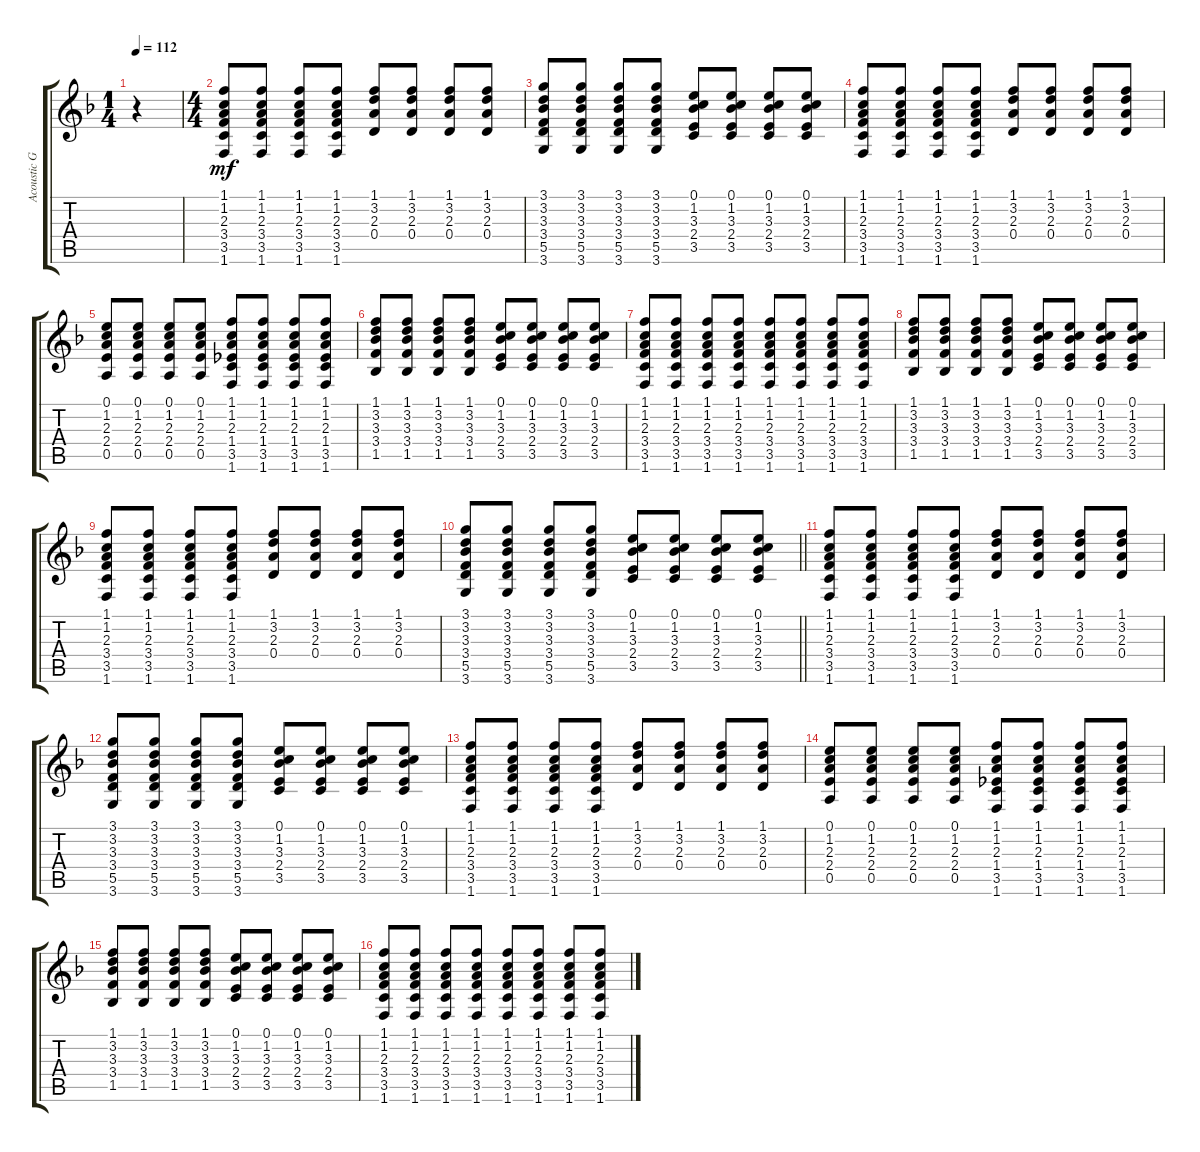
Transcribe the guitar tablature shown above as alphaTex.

\track ("Acoustic Guitar" "Acoustic G") {instrument acousticguitarsteel}
\staff {score tabs}
\tuning (E4 B3 G3 D3 A2 E2) {hide}
\ts (1 4)
\tempo 112
\clef g2
\ks f
r.4{dy mf instrument acousticguitarsteel} |
\ts (4 4)
(1.1 1.2 2.3 3.4 3.5 1.6).8 (1.1 1.2 2.3 3.4 3.5 1.6).8 (1.1 1.2 2.3 3.4 3.5 1.6).8 (1.1 1.2 2.3 3.4 3.5 1.6).8 (1.1 3.2 2.3 0.4).8 (1.1 3.2 2.3 0.4).8 (1.1 3.2 2.3 0.4).8 (1.1 3.2 2.3 0.4).8 |
(3.1 3.2 3.3 3.4 5.5 3.6).8 (3.1 3.2 3.3 3.4 5.5 3.6).8 (3.1 3.2 3.3 3.4 5.5 3.6).8 (3.1 3.2 3.3 3.4 5.5 3.6).8 (0.1 1.2 3.3 2.4 3.5).8 (0.1 1.2 3.3 2.4 3.5).8 (0.1 1.2 3.3 2.4 3.5).8 (0.1 1.2 3.3 2.4 3.5).8 |
(1.1 1.2 2.3 3.4 3.5 1.6).8 (1.1 1.2 2.3 3.4 3.5 1.6).8 (1.1 1.2 2.3 3.4 3.5 1.6).8 (1.1 1.2 2.3 3.4 3.5 1.6).8 (1.1 3.2 2.3 0.4).8 (1.1 3.2 2.3 0.4).8 (1.1 3.2 2.3 0.4).8 (1.1 3.2 2.3 0.4).8 |
(0.1 1.2 2.3 2.4 0.5).8 (0.1 1.2 2.3 2.4 0.5).8 (0.1 1.2 2.3 2.4 0.5).8 (0.1 1.2 2.3 2.4 0.5).8 (1.1 1.2 2.3 1.4 3.5 1.6).8 (1.1 1.2 2.3 1.4 3.5 1.6).8 (1.1 1.2 2.3 1.4 3.5 1.6).8 (1.1 1.2 2.3 1.4 3.5 1.6).8 |
(1.1 3.2 3.3 3.4 1.5).8 (1.1 3.2 3.3 3.4 1.5).8 (1.1 3.2 3.3 3.4 1.5).8 (1.1 3.2 3.3 3.4 1.5).8 (0.1 1.2 3.3 2.4 3.5).8 (0.1 1.2 3.3 2.4 3.5).8 (0.1 1.2 3.3 2.4 3.5).8 (0.1 1.2 3.3 2.4 3.5).8 |
(1.1 1.2 2.3 3.4 3.5 1.6).8 (1.1 1.2 2.3 3.4 3.5 1.6).8 (1.1 1.2 2.3 3.4 3.5 1.6).8 (1.1 1.2 2.3 3.4 3.5 1.6).8 (1.1 1.2 2.3 3.4 3.5 1.6).8 (1.1 1.2 2.3 3.4 3.5 1.6).8 (1.1 1.2 2.3 3.4 3.5 1.6).8 (1.1 1.2 2.3 3.4 3.5 1.6).8 |
(1.1 3.2 3.3 3.4 1.5).8 (1.1 3.2 3.3 3.4 1.5).8 (1.1 3.2 3.3 3.4 1.5).8 (1.1 3.2 3.3 3.4 1.5).8 (0.1 1.2 3.3 2.4 3.5).8 (0.1 1.2 3.3 2.4 3.5).8 (0.1 1.2 3.3 2.4 3.5).8 (0.1 1.2 3.3 2.4 3.5).8 |
(1.1 1.2 2.3 3.4 3.5 1.6).8 (1.1 1.2 2.3 3.4 3.5 1.6).8 (1.1 1.2 2.3 3.4 3.5 1.6).8 (1.1 1.2 2.3 3.4 3.5 1.6).8 (1.1 3.2 2.3 0.4).8 (1.1 3.2 2.3 0.4).8 (1.1 3.2 2.3 0.4).8 (1.1 3.2 2.3 0.4).8 |
\barLineRight lightlight
(3.1 3.2 3.3 3.4 5.5 3.6).8 (3.1 3.2 3.3 3.4 5.5 3.6).8 (3.1 3.2 3.3 3.4 5.5 3.6).8 (3.1 3.2 3.3 3.4 5.5 3.6).8 (0.1 1.2 3.3 2.4 3.5).8 (0.1 1.2 3.3 2.4 3.5).8 (0.1 1.2 3.3 2.4 3.5).8 (0.1 1.2 3.3 2.4 3.5).8 |
(1.1 1.2 2.3 3.4 3.5 1.6).8 (1.1 1.2 2.3 3.4 3.5 1.6).8 (1.1 1.2 2.3 3.4 3.5 1.6).8 (1.1 1.2 2.3 3.4 3.5 1.6).8 (1.1 3.2 2.3 0.4).8 (1.1 3.2 2.3 0.4).8 (1.1 3.2 2.3 0.4).8 (1.1 3.2 2.3 0.4).8 |
(3.1 3.2 3.3 3.4 5.5 3.6).8 (3.1 3.2 3.3 3.4 5.5 3.6).8 (3.1 3.2 3.3 3.4 5.5 3.6).8 (3.1 3.2 3.3 3.4 5.5 3.6).8 (0.1 1.2 3.3 2.4 3.5).8 (0.1 1.2 3.3 2.4 3.5).8 (0.1 1.2 3.3 2.4 3.5).8 (0.1 1.2 3.3 2.4 3.5).8 |
(1.1 1.2 2.3 3.4 3.5 1.6).8 (1.1 1.2 2.3 3.4 3.5 1.6).8 (1.1 1.2 2.3 3.4 3.5 1.6).8 (1.1 1.2 2.3 3.4 3.5 1.6).8 (1.1 3.2 2.3 0.4).8 (1.1 3.2 2.3 0.4).8 (1.1 3.2 2.3 0.4).8 (1.1 3.2 2.3 0.4).8 |
(0.1 1.2 2.3 2.4 0.5).8 (0.1 1.2 2.3 2.4 0.5).8 (0.1 1.2 2.3 2.4 0.5).8 (0.1 1.2 2.3 2.4 0.5).8 (1.1 1.2 2.3 1.4 3.5 1.6).8 (1.1 1.2 2.3 1.4 3.5 1.6).8 (1.1 1.2 2.3 1.4 3.5 1.6).8 (1.1 1.2 2.3 1.4 3.5 1.6).8 |
(1.1 3.2 3.3 3.4 1.5).8 (1.1 3.2 3.3 3.4 1.5).8 (1.1 3.2 3.3 3.4 1.5).8 (1.1 3.2 3.3 3.4 1.5).8 (0.1 1.2 3.3 2.4 3.5).8 (0.1 1.2 3.3 2.4 3.5).8 (0.1 1.2 3.3 2.4 3.5).8 (0.1 1.2 3.3 2.4 3.5).8 |
(1.1 1.2 2.3 3.4 3.5 1.6).8 (1.1 1.2 2.3 3.4 3.5 1.6).8 (1.1 1.2 2.3 3.4 3.5 1.6).8 (1.1 1.2 2.3 3.4 3.5 1.6).8 (1.1 1.2 2.3 3.4 3.5 1.6).8 (1.1 1.2 2.3 3.4 3.5 1.6).8 (1.1 1.2 2.3 3.4 3.5 1.6).8 (1.1 1.2 2.3 3.4 3.5 1.6).8
